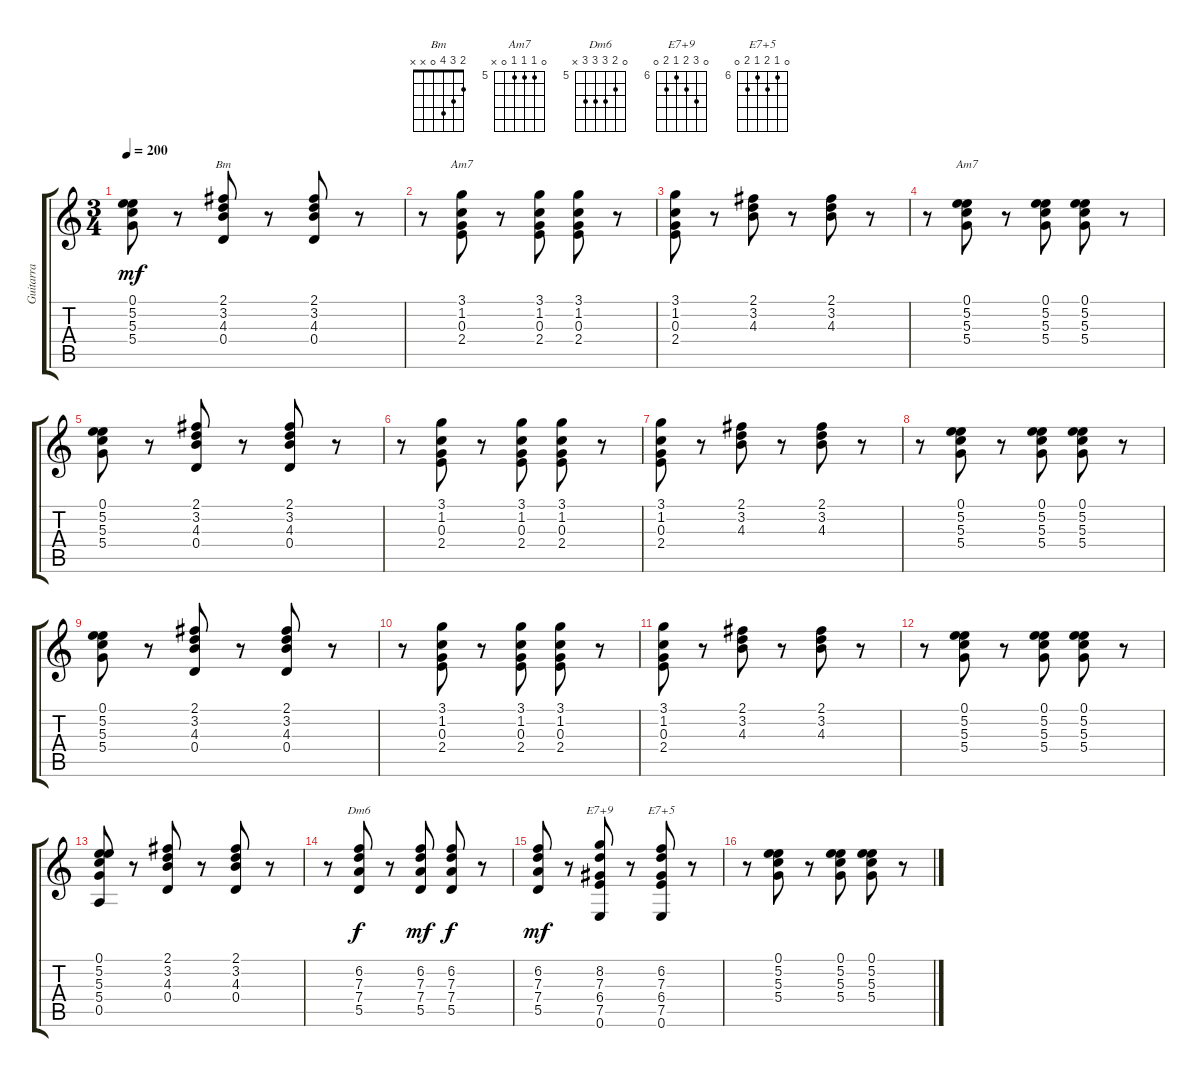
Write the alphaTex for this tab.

\track ("Guitarra" "Guitarra") {instrument acousticguitarnylon}
\staff {score tabs}
\tuning (E4 B3 G3 D3 A2 E2) {hide}
\chord ("Bm" 2 3 4 0 x x)
\chord ("Am7" 3 1 0 2 0 x)
\chord ("Am7" 0 5 5 5 0 x) {firstfret 5}
\chord ("Dm6" 0 6 7 7 7 x) {firstfret 5}
\chord ("E7+9" 0 8 7 6 7 0) {firstfret 6}
\chord ("E7+5" 0 6 7 6 7 0) {firstfret 6}
\ts (3 4)
\tempo 200
\clef g2
\ks c
(0.1 5.2 5.3 5.4).8{dy mf} r.8 (2.1 3.2 4.3 0.4).8{ch "Bm"} r.8 (2.1 3.2 4.3 0.4).8 r.8 |
r.8 (3.1 1.2 0.3 2.4).8{ch "Am7"} r.8 (3.1 1.2 0.3 2.4).8 (3.1 1.2 0.3 2.4).8 r.8 |
(3.1 1.2 0.3 2.4).8 r.8 (2.1 3.2 4.3).8 r.8 (2.1 3.2 4.3).8 r.8 |
r.8 (0.1 5.2 5.3 5.4).8{ch "Am7"} r.8 (0.1 5.2 5.3 5.4).8 (0.1 5.2 5.3 5.4).8 r.8 |
(0.1 5.2 5.3 5.4).8 r.8 (2.1 3.2 4.3 0.4).8 r.8 (2.1 3.2 4.3 0.4).8 r.8 |
r.8 (3.1 1.2 0.3 2.4).8 r.8 (3.1 1.2 0.3 2.4).8 (3.1 1.2 0.3 2.4).8 r.8 |
(3.1 1.2 0.3 2.4).8 r.8 (2.1 3.2 4.3).8 r.8 (2.1 3.2 4.3).8 r.8 |
r.8 (0.1 5.2 5.3 5.4).8 r.8 (0.1 5.2 5.3 5.4).8 (0.1 5.2 5.3 5.4).8 r.8 |
(0.1 5.2 5.3 5.4).8 r.8 (2.1 3.2 4.3 0.4).8 r.8 (2.1 3.2 4.3 0.4).8 r.8 |
r.8 (3.1 1.2 0.3 2.4).8 r.8 (3.1 1.2 0.3 2.4).8 (3.1 1.2 0.3 2.4).8 r.8 |
(3.1 1.2 0.3 2.4).8 r.8 (2.1 3.2 4.3).8 r.8 (2.1 3.2 4.3).8 r.8 |
r.8 (0.1 5.2 5.3 5.4).8 r.8 (0.1 5.2 5.3 5.4).8 (0.1 5.2 5.3 5.4).8 r.8 |
(0.1 5.2 5.3 5.4 0.5).8 r.8 (2.1 3.2 4.3 0.4).8 r.8 (2.1 3.2 4.3 0.4).8 r.8 |
r.8 (6.2 7.3 7.4 5.5).8{ch "Dm6" dy f} r.8 (6.2 7.3 7.4 5.5).8{dy mf} (6.2 7.3 7.4 5.5).8{dy f} r.8 |
(6.2 7.3 7.4 5.5).8{dy mf} r.8 (8.2 7.3 6.4 7.5 0.6).8{ch "E7+9"} r.8 (6.2 7.3 6.4 7.5 0.6).8{ch "E7+5"} r.8 |
r.8 (0.1 5.2 5.3 5.4).8 r.8 (0.1 5.2 5.3 5.4).8 (0.1 5.2 5.3 5.4).8 r.8
